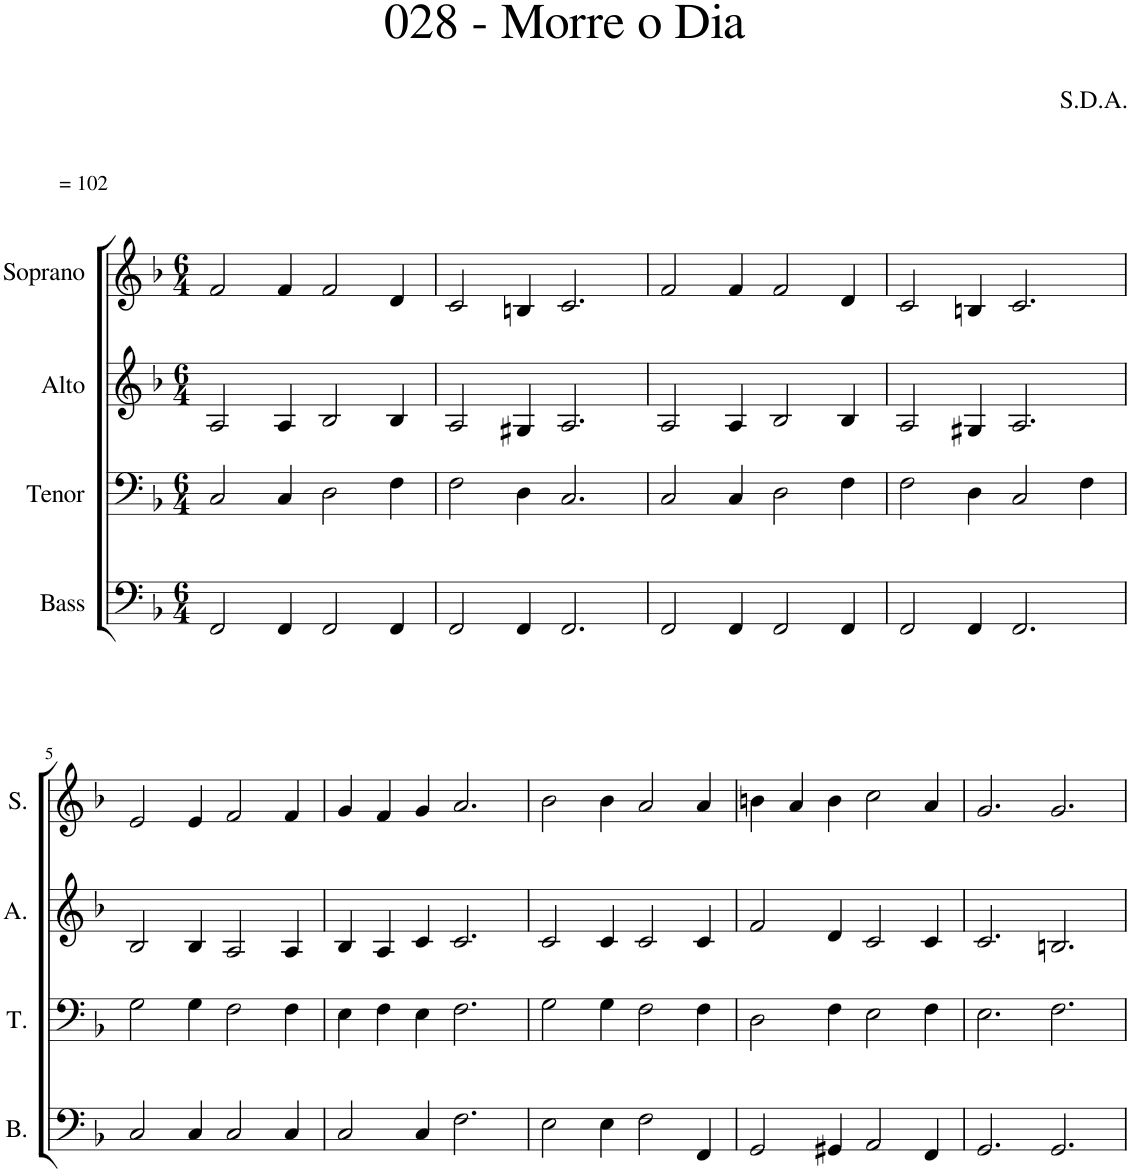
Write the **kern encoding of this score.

**kern	**kern	**kern	**kern
*part4	*part3	*part2	*part1
*staff4	*staff3	*staff2	*staff1
*I"Bass	*I"Tenor	*I"Alto	*I"Soprano
*I'B.	*I'T.	*I'A.	*I'S.
*clefF4	*clefF4	*clefG2	*clefG2
*k[b-]	*k[b-]	*k[b-]	*k[b-]
*M6/4	*M6/4	*M6/4	*M6/4
=1	=1	=1	=1
!	!	!	!LO:TX:a:t== 102
2FF/	2C/	2A/	2f/
4FF/	4C/	4A/	4f/
2FF/	2D\	2B-/	2f/
4FF/	4F\	4B-/	4d/
=2	=2	=2	=2
2FF/	2F\	2A/	2c/
4FF/	4D\	4G#X/	4Bn/
2.FF/	2.C/	2.A/	2.c/
=3	=3	=3	=3
2FF/	2C/	2A/	2f/
4FF/	4C/	4A/	4f/
2FF/	2D\	2B-/	2f/
4FF/	4F\	4B-/	4d/
=4	=4	=4	=4
2FF/	2F\	2A/	2c/
4FF/	4D\	4G#X/	4Bn/
2.FF/	2C/	2.A/	2.c/
.	4F\	.	.
!!LO:LB:g=z
=5	=5	=5	=5
2C/	2G\	2B-/	2e/
4C/	4G\	4B-/	4e/
2C/	2F\	2A/	2f/
4C/	4F\	4A/	4f/
=6	=6	=6	=6
2C/	4E\	4B-/	4g/
.	4F\	4A/	4f/
4C/	4E\	4c/	4g/
2.F\	2.F\	2.c/	2.a/
=7	=7	=7	=7
2E\	2G\	2c/	2b-\
4E\	4G\	4c/	4b-\
2F\	2F\	2c/	2a/
4FF/	4F\	4c/	4a/
=8	=8	=8	=8
2GG/	2D\	2f/	4bn\
.	.	.	4a/
4GG#X/	4F\	4d/	4b\
2AA/	2E\	2c/	2cc\
4FF/	4F\	4c/	4a/
=9	=9	=9	=9
2.GG/	2.E\	2.c/	2.g/
2.GG/	2.F\	2.Bn/	2.g/
=	=	=	=
*-	*-	*-	*-
